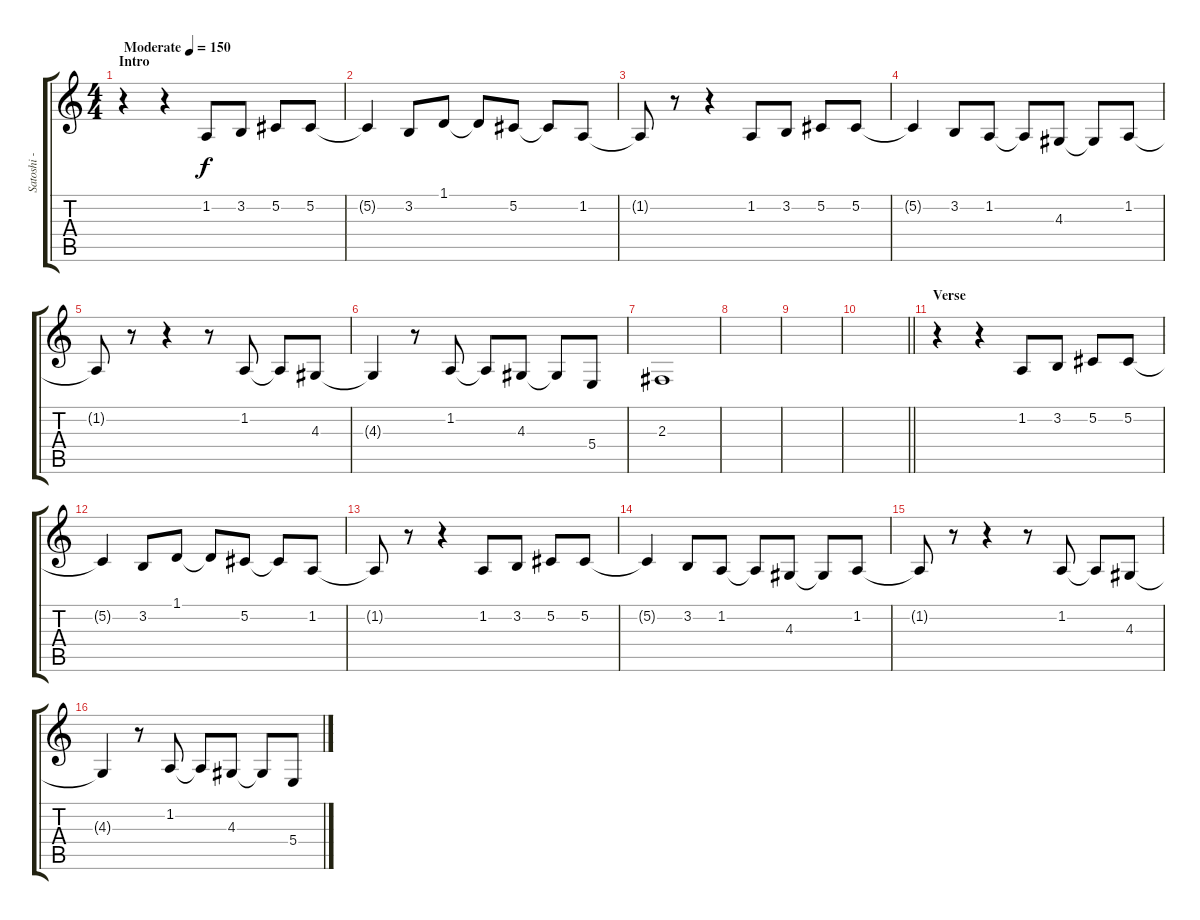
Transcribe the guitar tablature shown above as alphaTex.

\track ("Satoshi - Vocals" "Satoshi - ") {instrument lead6voice}
\staff {score tabs}
\tuning (Db4 Ab3 E3 B2 Gb2 B1) {hide}
\ts (4 4)
\section ("" "Intro")
\tempo (150 "Moderate")
\clef g2
\ks c
r.4{dy f instrument lead6voice} r.4 1.2.8 3.2.8 5.2.8 5.2.8 |
5.2{t}.4 3.2.8 1.1.8 1.1{t}.8 5.2.8 5.2{t}.8 1.2.8 |
1.2{t}.8 r.8 r.4 1.2.8 3.2.8 5.2.8 5.2.8 |
5.2{t}.4 3.2.8 1.2.8 1.2{t}.8 4.3.8 4.3{t}.8 1.2.8 |
1.2{t}.8 r.8 r.4 r.8 1.2.8 1.2{t}.8 4.3.8 |
4.3{t}.4 r.8 1.2.8 1.2{t}.8 4.3.8 4.3{t}.8 5.4.8 |
2.3.1 |
|
|
\barLineRight lightlight
|
\section ("" "Verse")
r.4 r.4 1.2.8 3.2.8 5.2.8 5.2.8 |
5.2{t}.4 3.2.8 1.1.8 1.1{t}.8 5.2.8 5.2{t}.8 1.2.8 |
1.2{t}.8 r.8 r.4 1.2.8 3.2.8 5.2.8 5.2.8 |
5.2{t}.4 3.2.8 1.2.8 1.2{t}.8 4.3.8 4.3{t}.8 1.2.8 |
1.2{t}.8 r.8 r.4 r.8 1.2.8 1.2{t}.8 4.3.8 |
4.3{t}.4 r.8 1.2.8 1.2{t}.8 4.3.8 4.3{t}.8 5.4.8
